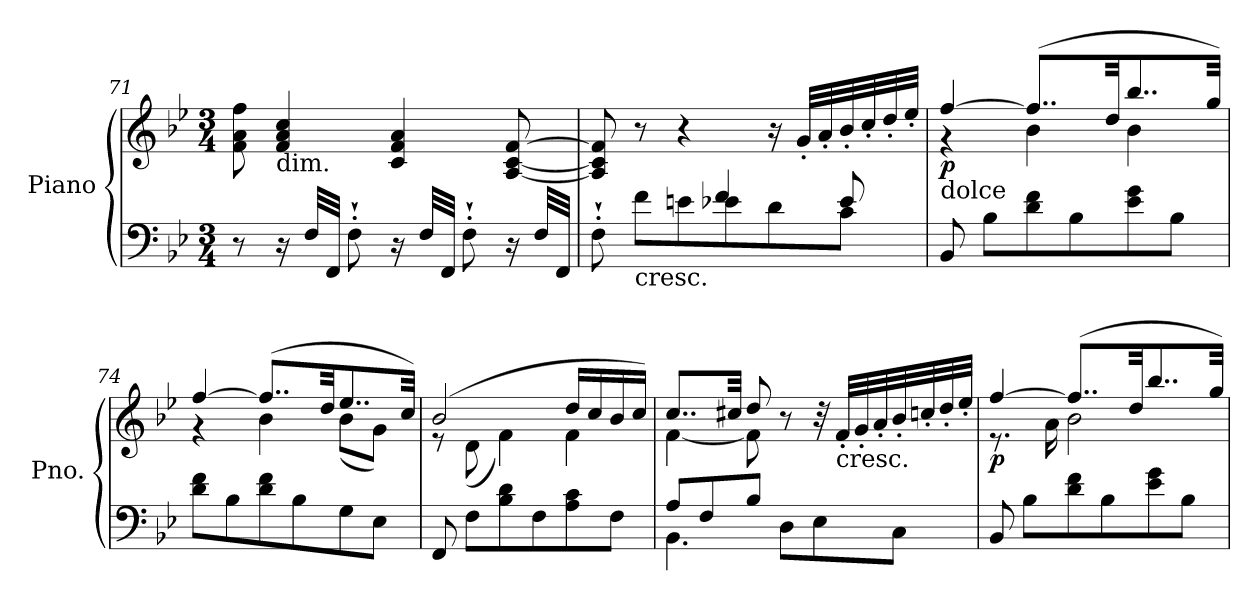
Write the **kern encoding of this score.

**kern	**kern	**dynam
*part1	*part1	*part1
*staff2	*staff1	*staff1/2
*I"Piano	*	*
*I'Pno.	*	*
*clefF4	*clefG2	*
*k[b-e-]	*k[b-e-]	*
*B-:	*B-:	*
*M3/4	*M3/4	*
=71	=71	=71
8r	8f\ 8a\ 8ff\	.
!	!LO:TX:b:t=dim.	!
16r	4f/ 4a/ 4cc/	.
32F/LLL	.	.
32FF/JJJ	.	.
8F`'\	.	.
16r	4c/ 4f/ 4a/	.
32F/LLL	.	.
32FF/JJJ	.	.
8F`'\	.	.
16r	[8A/ [8c/ [8f/	.
32F/LLL	.	.
32FF/JJJ	.	.
=72	=72	=72
*^	*	*
8F`'\	4.ryy	8A/] 8c/] 8f/]	.
!LO:TX:b:t=cresc.	!	!	!
8f\L	.	8r	.
8en\	.	4r	.
8e-X\	4f/	.	.
8d\	.	16r	.
.	.	32g'/LLL	.
.	.	32a'/	.
8c\J	8e-/	32b-'/	.
.	.	32cc'/	.
.	.	32dd'/	.
.	.	32ee-'/JJJ	.
*v	*v	*	*
!!LO:PB:g=z
=73	=73	=73
*	*^	*
!	!LO:TX:b:t=dolce	!	!
!	!	!	!LO:DY:b
8BB-/	[4ff/	4rg	p
8B-\L	.	.	.
8d\ 8f\	(8..ff/L]	4b-\	.
8B-\	.	.	.
.	32dd/KK	.	.
8e-\ 8g\	8..bb-/	4b-\	.
8B-\J	.	.	.
.	32gg/Jkk)	.	.
=74	=74	=74	=74
8d\ 8f\L	[4ff/	4rg	.
8B-\	.	.	.
8d\ 8f\	(8..ff/L]	4b-\	.
8B-\	.	.	.
.	32dd/KK	.	.
8G\	8..ee-/	(8b-\L	.
8E-\J	.	8g\J)	.
.	32cc/Jkk)	.	.
=75	=75	=75	=75
8FF/	(2b-/	8re	.
8F\L	.	(8d\	.
8B-\ 8d\	.	4f\)	.
8F\	.	.	.
8A\ 8c\	16dd/LL	4f\	.
.	16cc/	.	.
8F\J	16b-/	.	.
.	16cc/JJ)	.	.
=76	=76	=76	=76
*^	*	*	*
8A/L	4.BB-\	8..cc/L	[4f\	.
8F/	.	.	.	.
.	.	32cc#X/Jkk	.	.
8B-/J	.	8dd/	8f\]	.
8D\L	4.ryy	8r	4.ryy	.
8E-\	.	32r	.	.
!	!	!LO:TX:b:t=cresc.	!	!
.	.	32f'/LLL	.	.
.	.	32g'/	.	.
.	.	32a'/	.	.
8C\J	.	32b-'/	.	.
.	.	32ccn'/	.	.
.	.	32dd'/	.	.
.	.	32ee-'/JJJ	.	.
*v	*v	*	*	*
=77	=77	=77	=77
!	!	!	!LO:DY:b
8BB-/	[4ff/	8.r	p
8B-\L	.	.	.
.	.	16a\	.
8d\ 8f\	(8..ff/L]	2b-\	.
8B-\	.	.	.
.	32dd/KK	.	.
8e-\ 8g\	8..bb-/	.	.
8B-\J	.	.	.
.	32gg/Jkk)	.	.
*	*v	*v	*
=	=	=
*-	*-	*-
